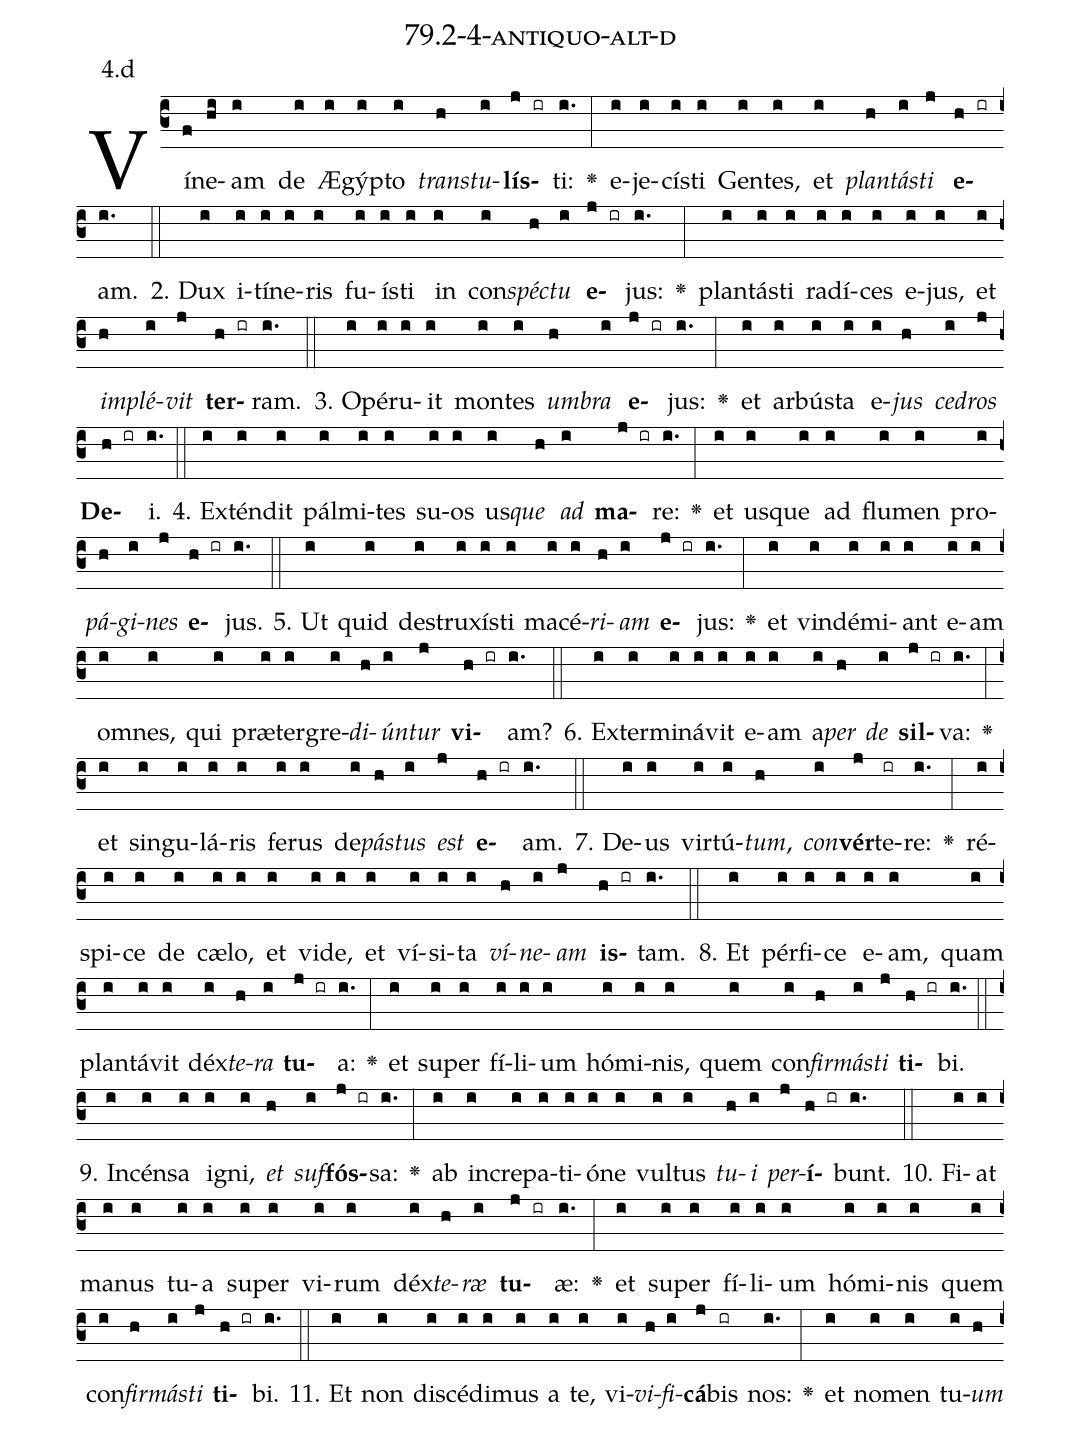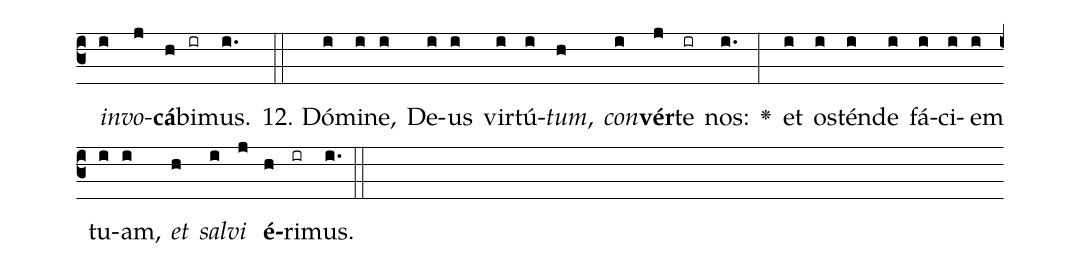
name: 79.2-4-antiquo-alt-d;
annotation: 4.d;
%%
(c3)Ví(f)ne(hi)am(i) de(i) Æ(i)gýp(i)to(i) <i>trans</i>(h)<i>tu</i>(i)<b>lís</b>(j ir)ti:(i.) <v>\greheightstar</v>(:) e(i)je(i)cís(i)ti(i) Gen(i)tes,(i) et(i) <i>plan</i>(h)<i>tás</i>(i)<i>ti</i>(j) <b>e</b>(h ir)am.(i.) (::)
2. Dux(i) i(i)tí(i)ne(i)ris(i) fu(i)ís(i)ti(i) in(i) con(i)<i>spéc</i>(h)<i>tu</i>(i) <b>e</b>(j ir)jus:(i.) <v>\greheightstar</v>(:) plan(i)tás(i)ti(i) ra(i)dí(i)ces(i) e(i)jus,(i) et(i) <i>im</i>(h)<i>plé</i>(i)<i>vit</i>(j) <b>ter</b>(h ir)ram.(i.) (::)
3. O(i)pé(i)ru(i)it(i) mon(i)tes(i) <i>um</i>(h)<i>bra</i>(i) <b>e</b>(j ir)jus:(i.) <v>\greheightstar</v>(:) et(i) ar(i)bús(i)ta(i) e(i)<i>jus</i>(h) <i>ce</i>(i)<i>dros</i>(j) <b>De</b>(h ir)i.(i.) (::)
4. Ex(i)tén(i)dit(i) pál(i)mi(i)tes(i) su(i)os(i) us(i)<i>que</i>(h) <i>ad</i>(i) <b>ma</b>(j ir)re:(i.) <v>\greheightstar</v>(:) et(i) us(i)que(i) ad(i) flu(i)men(i) pro(i)<i>pá</i>(h)<i>gi</i>(i)<i>nes</i>(j) <b>e</b>(h ir)jus.(i.) (::)
5. Ut(i) quid(i) de(i)stru(i)xís(i)ti(i) ma(i)cé(i)<i>ri</i>(h)<i>am</i>(i) <b>e</b>(j ir)jus:(i.) <v>\greheightstar</v>(:) et(i) vin(i)dé(i)mi(i)ant(i) e(i)am(i) om(i)nes,(i) qui(i) præ(i)ter(i)gre(i)<i>di</i>(h)<i>ún</i>(i)<i>tur</i>(j) <b>vi</b>(h ir)am?(i.) (::)
6. Ex(i)ter(i)mi(i)ná(i)vit(i) e(i)am(i) a(i)<i>per</i>(h) <i>de</i>(i) <b>sil</b>(j ir)va:(i.) <v>\greheightstar</v>(:) et(i) sin(i)gu(i)lá(i)ris(i) fe(i)rus(i) de(i)<i>pás</i>(h)<i>tus</i>(i) <i>est</i>(j) <b>e</b>(h ir)am.(i.) (::)
7. De(i)us(i) vir(i)tú(i)<i>tum</i>,(h) <i>con</i>(i)<b>vér</b>(j)te(ir)re:(i.) <v>\greheightstar</v>(:) ré(i)spi(i)ce(i) de(i) cæ(i)lo,(i) et(i) vi(i)de,(i) et(i) ví(i)si(i)ta(i) <i>ví</i>(h)<i>ne</i>(i)<i>am</i>(j) <b>is</b>(h ir)tam.(i.) (::)
8. Et(i) pér(i)fi(i)ce(i) e(i)am,(i) quam(i) plan(i)tá(i)vit(i) déx(i)<i>te</i>(h)<i>ra</i>(i) <b>tu</b>(j ir)a:(i.) <v>\greheightstar</v>(:) et(i) su(i)per(i) fí(i)li(i)um(i) hó(i)mi(i)nis,(i) quem(i) con(i)<i>fir</i>(h)<i>más</i>(i)<i>ti</i>(j) <b>ti</b>(h ir)bi.(i.) (::)
9. In(i)cén(i)sa(i) i(i)gni,(i) <i>et</i>(h) <i>suf</i>(i)<b>fós</b>(j ir)sa:(i.) <v>\greheightstar</v>(:) ab(i) in(i)cre(i)pa(i)ti(i)ó(i)ne(i) vul(i)tus(i) <i>tu</i>(h)<i>i</i>(i) <i>per</i>(j)<b>í</b>(h ir)bunt.(i.) (::)
10. Fi(i)at(i) ma(i)nus(i) tu(i)a(i) su(i)per(i) vi(i)rum(i) déx(i)<i>te</i>(h)<i>ræ</i>(i) <b>tu</b>(j ir)æ:(i.) <v>\greheightstar</v>(:) et(i) su(i)per(i) fí(i)li(i)um(i) hó(i)mi(i)nis(i) quem(i) con(i)<i>fir</i>(h)<i>más</i>(i)<i>ti</i>(j) <b>ti</b>(h ir)bi.(i.) (::)
11. Et(i) non(i) di(i)scé(i)di(i)mus(i) a(i) te,(i) vi(i)<i>vi</i>(h)<i>fi</i>(i)<b>cá</b>(j)bis(ir) nos:(i.) <v>\greheightstar</v>(:) et(i) no(i)men(i) tu(i)<i>um</i>(h) <i>in</i>(i)<i>vo</i>(j)<b>cá</b>(h)bi(ir)mus.(i.) (::)
12. Dó(i)mi(i)ne,(i) De(i)us(i) vir(i)tú(i)<i>tum</i>,(h) <i>con</i>(i)<b>vér</b>(j)te(ir) nos:(i.) <v>\greheightstar</v>(:) et(i) os(i)tén(i)de(i) fá(i)ci(i)em(i) tu(i)am,(i) <i>et</i>(h) <i>sal</i>(i)<i>vi</i>(j) <b>é</b>(h)ri(ir)mus.(i.) (::)
